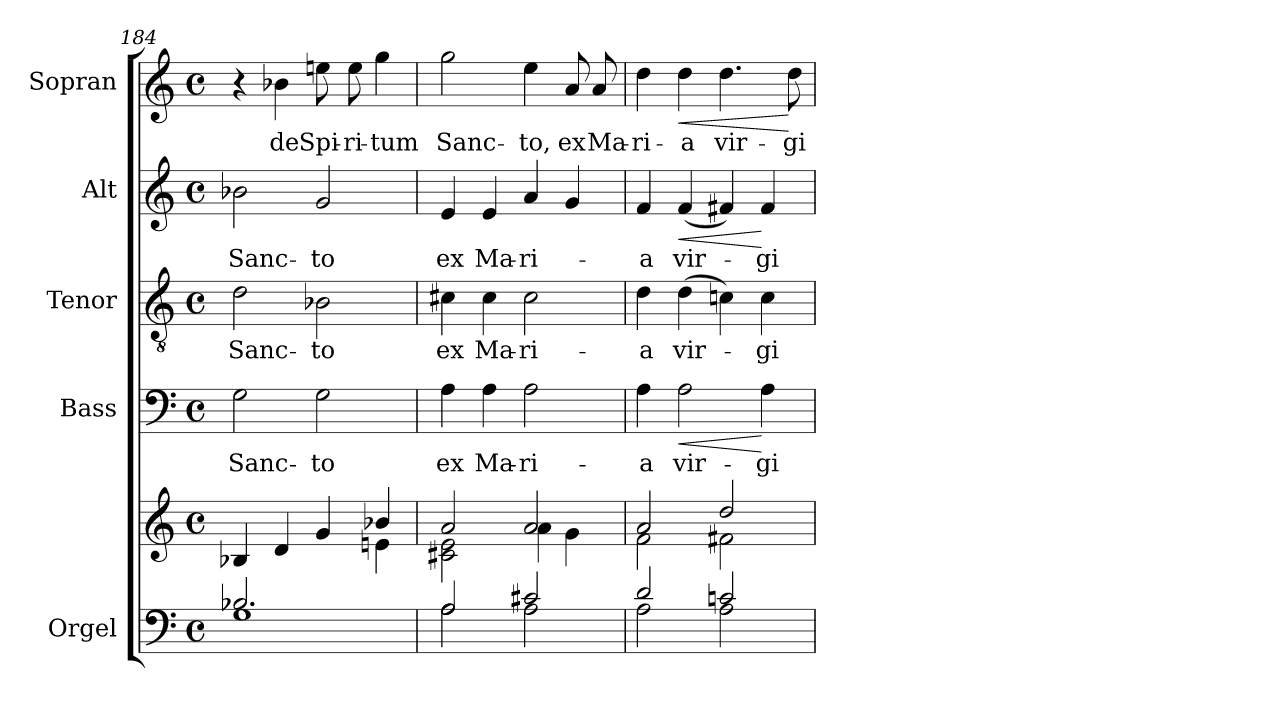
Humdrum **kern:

**kern	**kern	**kern	**text	**dynam	**kern	**text	**kern	**text	**dynam	**kern	**text	**dynam
*part5	*part5	*part4	*part4	*part4	*part3	*part3	*part2	*part2	*part2	*part1	*part1	*part1
*staff6	*staff5	*staff4	*staff4	*staff4	*staff3	*staff3	*staff2	*staff2	*staff2	*staff1	*staff1	*staff1
*I"Orgel	*	*I"Bass	*	*	*I"Tenor	*	*I"Alt	*	*	*I"Sopran	*	*
*I'Org.	*	*I'B.	*	*	*I'T.	*	*I'A.	*	*	*I'S.	*	*
!!LO:PB:g=z
*clefF4	*clefG2	*clefF4	*	*	*clefGv2	*	*clefG2	*	*	*clefG2	*	*
*k[]	*k[]	*k[]	*	*	*k[]	*	*k[]	*	*	*k[]	*	*
*C:	*C:	*C:	*	*	*C:	*	*C:	*	*	*C:	*	*
*M4/4	*M4/4	*M4/4	*	*	*M4/4	*	*M4/4	*	*	*M4/4	*	*
*met(c)	*met(c)	*met(c)	*	*	*met(c)	*	*met(c)	*	*	*met(c)	*	*
=184	=184	=184	=184	=184	=184	=184	=184	=184	=184	=184	=184	=184
*^	*^	*	*	*	*	*	*	*	*	*	*	*
!	!	!	!	!	!LO:LY:b	!	!	!LO:LY:b	!	!LO:LY:b	!	!	!	!
2.B-X/	1G	4B-X/	2.ryy	2G\	Sanc-	.	2d\	Sanc-	2b-X\	Sanc-	.	4r	.	.
!	!	!	!	!	!	!	!	!	!	!	!	!	!LO:LY:b	!
.	.	4d/	.	.	.	.	.	.	.	.	.	4b-X\	de	.
!	!	!	!	!	!LO:LY:b	!	!	!LO:LY:b	!	!LO:LY:b	!	!	!LO:LY:b	!
.	.	4g/	.	2G\	-to	.	2B-X\	-to	2g/	-to	.	8een\	Spi-	.
!	!	!	!	!	!	!	!	!	!	!	!	!	!LO:LY:b	!
.	.	.	.	.	.	.	.	.	.	.	.	8ee\	-ri-	.
!	!	!	!	!	!	!	!	!	!	!	!	!	!LO:LY:b	!
4ryy	.	4b-X/	4en\	.	.	.	.	.	.	.	.	4gg\	-tum	.
=185	=185	=185	=185	=185	=185	=185	=185	=185	=185	=185	=185	=185	=185	=185
!	!	!	!	!	!LO:LY:b	!	!	!LO:LY:b	!	!LO:LY:b	!	!	!LO:LY:b	!
2A/	2A\	2a/	2c#X\ 2e\	4A\	ex	.	4c#X\	ex	4e/	ex	.	2gg\	Sanc-	.
!	!	!	!	!	!LO:LY:b	!	!	!LO:LY:b	!	!LO:LY:b	!	!	!	!
.	.	.	.	4A\	Ma-	.	4c#\	Ma-	4e/	Ma-	.	.	.	.
!	!	!	!	!	!LO:LY:b	!	!	!LO:LY:b	!	!LO:LY:b	!	!	!LO:LY:b	!
2c#X/	2A\	2a/	4a\	2A\	-ri-	.	2c#\	-ri-	4a/	-ri-	.	4ee\	-to,	.
!	!	!	!	!	!	!	!	!	!	!	!	!	!LO:LY:b	!
.	.	.	4g\	.	.	.	.	.	4g/	.	.	8a/	ex	.
!	!	!	!	!	!	!	!	!	!	!	!	!	!LO:LY:b	!
.	.	.	.	.	.	.	.	.	.	.	.	8a/	Ma-	.
=186	=186	=186	=186	=186	=186	=186	=186	=186	=186	=186	=186	=186	=186	=186
!	!	!	!	!	!LO:LY:b	!	!	!LO:LY:b	!	!LO:LY:b	!	!	!LO:LY:b	!
2d/	2A\	2a/	2f\	4A\	-a	.	4d\	-a	4f/	-a	.	4dd\	-ri-	.
!	!	!	!	!	!LO:LY:b	!LO:HP:b	!	!	!	!	!	!	!	!
!	!	!	!	!	!	!LO:HP:n=1:b	!	!LO:LY:b	!	!LO:LY:b	!LO:HP:b	!	!LO:LY:b	!LO:HP:b
.	.	.	.	2A\	vir-	< <	(>4d\	vir-	(<4f/	vir-	<	4dd\	-a	<
!	!	!	!	!	!	!	!	!	!	!	!	!	!LO:LY:b	!
2cn/	2A\	2dd/	2f#X\	.	.	.	4cn\)	.	4f#X/)	.	.	4.dd\	vir-	.
!	!	!	!	!	!LO:LY:b	!	!	!LO:LY:b	!	!LO:LY:b	!	!	!	!
.	.	.	.	4A\	-gi-	[	4c\	-gi-	4f#/	-gi-	[	.	.	.
!	!	!	!	!	!	!	!	!	!	!	!	!	!LO:LY:b	!
.	.	.	.	.	.	.	.	.	.	.	.	8dd\	-gi-	[
*v	*v	*	*	*	*	*	*	*	*	*	*	*	*	*
*	*v	*v	*	*	*	*	*	*	*	*	*	*	*
.	.	.	.	[	.	.	.	.	.	.	.	.
=	=	=	=	=	=	=	=	=	=	=	=	=
*-	*-	*-	*-	*-	*-	*-	*-	*-	*-	*-	*-	*-
